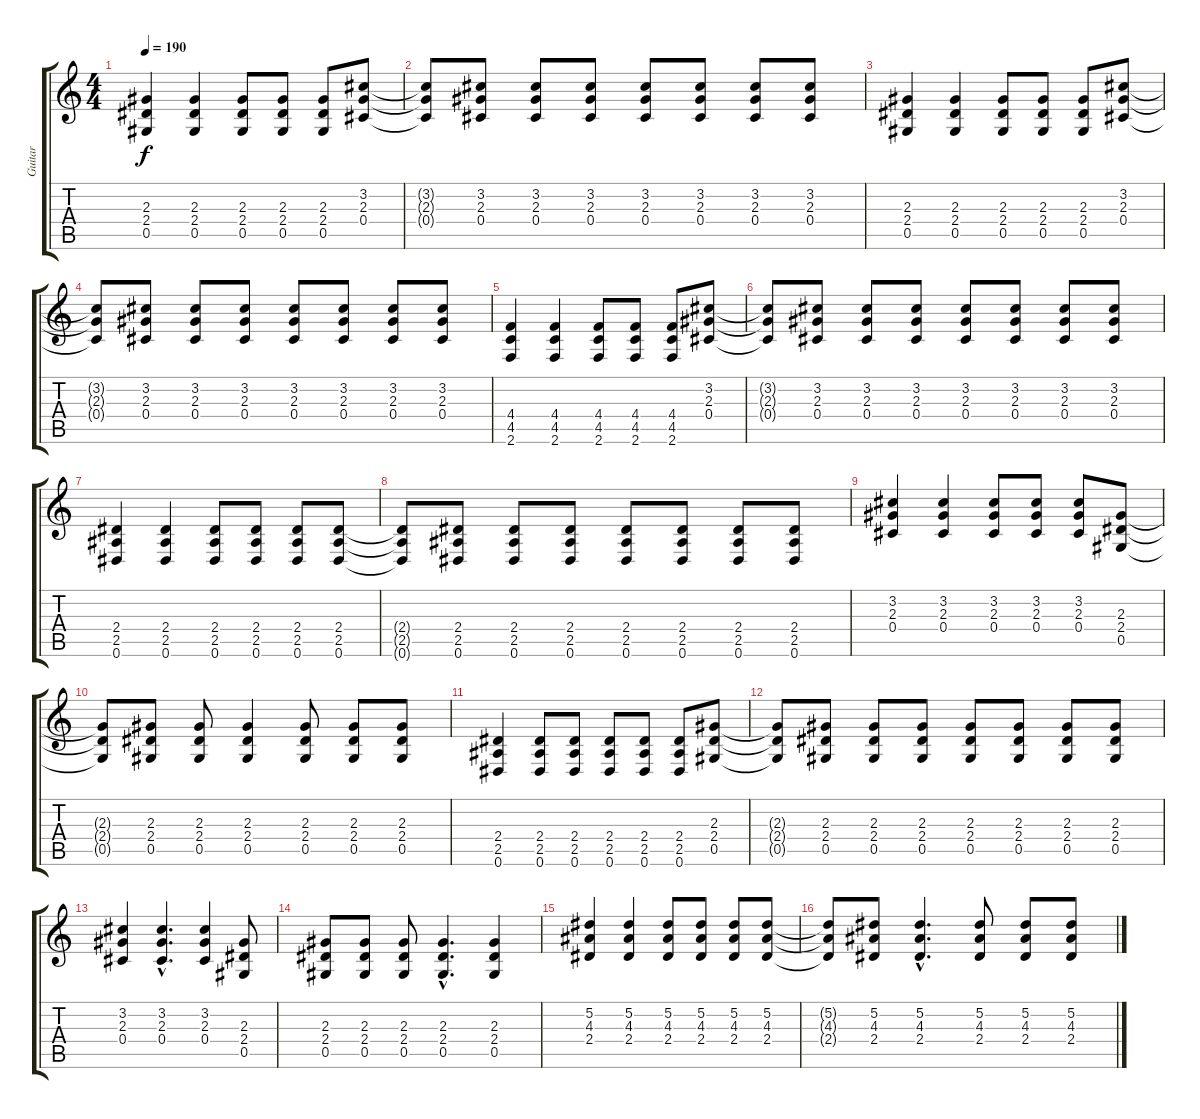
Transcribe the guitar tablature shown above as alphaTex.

\track ("Guitar" "Guitar") {instrument distortionguitar}
\staff {score tabs}
\tuning (Eb4 Bb3 Gb3 Db3 Ab2 Eb2) {hide}
\ts (4 4)
\tempo 190
\clef g2
\ks c
(2.3 2.4 0.5).4{dy f} (2.3 2.4 0.5).4 (2.3 2.4 0.5).8 (2.3 2.4 0.5).8 (2.3 2.4 0.5).8 (3.2 2.3 0.4).8 |
(3.2{t} 2.3{t} 0.4{t}).8 (3.2 2.3 0.4).8 (3.2 2.3 0.4).8 (3.2 2.3 0.4).8 (3.2 2.3 0.4).8 (3.2 2.3 0.4).8 (3.2 2.3 0.4).8 (3.2 2.3 0.4).8 |
(2.3 2.4 0.5).4 (2.3 2.4 0.5).4 (2.3 2.4 0.5).8 (2.3 2.4 0.5).8 (2.3 2.4 0.5).8 (3.2 2.3 0.4).8 |
(3.2{t} 2.3{t} 0.4{t}).8 (3.2 2.3 0.4).8 (3.2 2.3 0.4).8 (3.2 2.3 0.4).8 (3.2 2.3 0.4).8 (3.2 2.3 0.4).8 (3.2 2.3 0.4).8 (3.2 2.3 0.4).8 |
(4.4 4.5 2.6).4 (4.4 4.5 2.6).4 (4.4 4.5 2.6).8 (4.4 4.5 2.6).8 (4.4 4.5 2.6).8 (3.2 2.3 0.4).8 |
(3.2{t} 2.3{t} 0.4{t}).8 (3.2 2.3 0.4).8 (3.2 2.3 0.4).8 (3.2 2.3 0.4).8 (3.2 2.3 0.4).8 (3.2 2.3 0.4).8 (3.2 2.3 0.4).8 (3.2 2.3 0.4).8 |
(2.4 2.5 0.6).4 (2.4 2.5 0.6).4 (2.4 2.5 0.6).8 (2.4 2.5 0.6).8 (2.4 2.5 0.6).8 (2.4 2.5 0.6).8 |
(2.4{t} 2.5{t} 0.6{t}).8 (2.4 2.5 0.6).8 (2.4 2.5 0.6).8 (2.4 2.5 0.6).8 (2.4 2.5 0.6).8 (2.4 2.5 0.6).8 (2.4 2.5 0.6).8 (2.4 2.5 0.6).8 |
(3.2 2.3 0.4).4 (3.2 2.3 0.4).4 (3.2 2.3 0.4).8 (3.2 2.3 0.4).8 (3.2 2.3 0.4).8 (2.3 2.4 0.5).8 |
(2.3{t} 2.4{t} 0.5{t}).8 (2.3 2.4 0.5).8 (2.3 2.4 0.5).8 (2.3 2.4 0.5).4 (2.3 2.4 0.5).8 (2.3 2.4 0.5).8 (2.3 2.4 0.5).8 |
(2.4 2.5 0.6).4 (2.4 2.5 0.6).8 (2.4 2.5 0.6).8 (2.4 2.5 0.6).8 (2.4 2.5 0.6).8 (2.4 2.5 0.6).8 (2.3 2.4 0.5).8 |
(2.3{t} 2.4{t} 0.5{t}).8 (2.3 2.4 0.5).8 (2.3 2.4 0.5).8 (2.3 2.4 0.5).8 (2.3 2.4 0.5).8 (2.3 2.4 0.5).8 (2.3 2.4 0.5).8 (2.3 2.4 0.5).8 |
(3.2 2.3 0.4).4 (3.2{hac} 2.3{hac} 0.4{hac}).4{d} (3.2 2.3 0.4).4 (2.3 2.4 0.5).8 |
(2.3 2.4 0.5).8 (2.3 2.4 0.5).8 (2.3 2.4 0.5).8 (2.3{hac} 2.4{hac} 0.5{hac}).4{d} (2.3 2.4 0.5).4 |
(5.2 4.3 2.4).4 (5.2 4.3 2.4).4 (5.2 4.3 2.4).8 (5.2 4.3 2.4).8 (5.2 4.3 2.4).8 (5.2 4.3 2.4).8 |
(5.2{t} 4.3{t} 2.4{t}).8 (5.2 4.3 2.4).8 (5.2{hac} 4.3{hac} 2.4{hac}).4{d} (5.2 4.3 2.4).8 (5.2 4.3 2.4).8 (5.2 4.3 2.4).8
